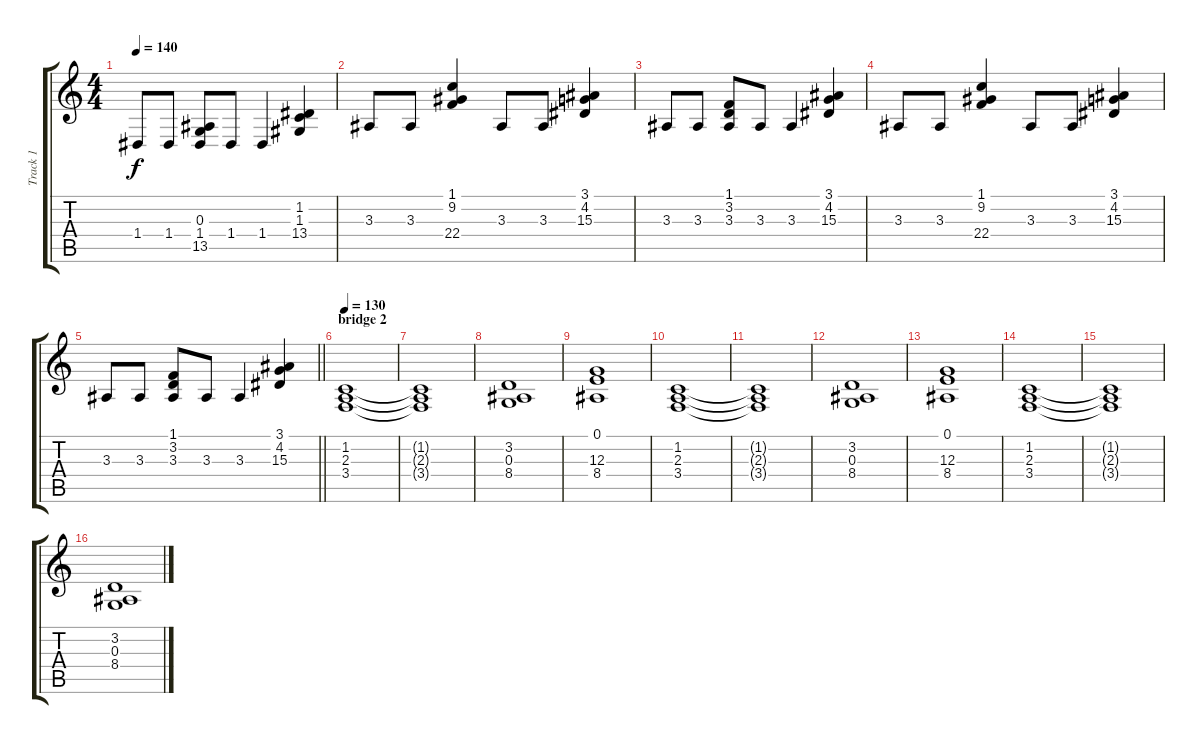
\track ("Track 1" "Track 1") {instrument churchorgan}
\staff {score tabs}
\tuning (E4 B3 G3 D3 A2 E2) {hide}
\ts (4 4)
\tempo 140
\clef g2
\ks c
1.4.8{dy f} 1.4.8 (0.3 1.4 13.5).8 1.4.8 1.4.4 (1.2 1.3 13.4).4 |
3.3.8 3.3.8 (1.1 9.2 22.4).4 3.3.8 3.3.8 (3.1 4.2 15.3).4 |
3.3.8 3.3.8 (1.1 3.2 3.3).8 3.3.8 3.3.4 (3.1 4.2 15.3).4 |
3.3.8 3.3.8 (1.1 9.2 22.4).4 3.3.8 3.3.8 (3.1 4.2 15.3).4 |
\barLineRight lightlight
3.3.8 3.3.8 (1.1 3.2 3.3).8 3.3.8 3.3.4 (3.1 4.2 15.3).4 |
\section ("" "bridge 2")
\tempo 130
(1.2 2.3 3.4).1 |
(1.2{t} 2.3{t} 3.4{t}).1 |
(3.2 0.3 8.4).1 |
(0.1 12.3 8.4).1 |
(1.2 2.3 3.4).1 |
(1.2{t} 2.3{t} 3.4{t}).1 |
(3.2 0.3 8.4).1 |
(0.1 12.3 8.4).1 |
(1.2 2.3 3.4).1 |
(1.2{t} 2.3{t} 3.4{t}).1 |
(3.2 0.3 8.4).1
